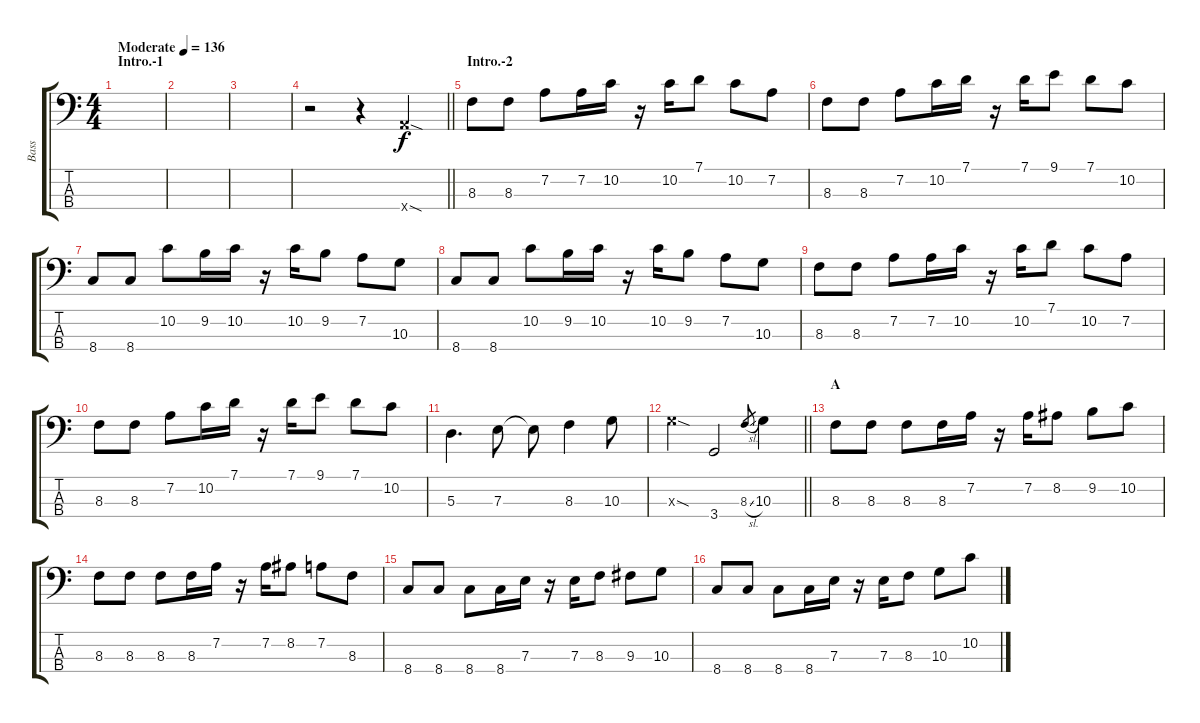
\track ("Bass" "Bass") {instrument electricbassfinger}
\staff {score tabs}
\tuning (G2 D2 A1 E1) {hide}
\ts (4 4)
\section ("" "Intro.-1")
\tempo (136 "Moderate")
\clef f4
\ks c
|
|
|
\barLineRight lightlight
r.2 r.4 5.4{sod x}.4 |
\section ("" "Intro.-2")
8.3.8 8.3.8 7.2.8 7.2.16 10.2.16 r.16 10.2.16 7.1.8 10.2.8 7.2.8 |
8.3.8 8.3.8 7.2.8 10.2.16 7.1.16 r.16 7.1.16 9.1.8 7.1.8 10.2.8 |
8.4.8 8.4.8 10.2.8 9.2.16 10.2.16 r.16 10.2.16 9.2.8 7.2.8 10.3.8 |
8.4.8 8.4.8 10.2.8 9.2.16 10.2.16 r.16 10.2.16 9.2.8 7.2.8 10.3.8 |
8.3.8 8.3.8 7.2.8 7.2.16 10.2.16 r.16 10.2.16 7.1.8 10.2.8 7.2.8 |
8.3.8 8.3.8 7.2.8 10.2.16 7.1.16 r.16 7.1.16 9.1.8 7.1.8 10.2.8 |
5.3.4{d} 7.3.8 7.3{t}.8 8.3.4 10.3.8 |
\barLineRight lightlight
10.3{sod x}.4 3.4.2 8.3{sl}.8{gr} 10.3.4 |
\section ("" "A")
8.3.8 8.3.8 8.3.8 8.3.16 7.2.16 r.16 7.2.16 8.2.8 9.2.8 10.2.8 |
8.3.8 8.3.8 8.3.8 8.3.16 7.2.16 r.16 7.2.16 8.2.8 7.2.8 8.3.8 |
8.4.8 8.4.8 8.4.8 8.4.16 7.3.16 r.16 7.3.16 8.3.8 9.3.8 10.3.8 |
8.4.8 8.4.8 8.4.8 8.4.16 7.3.16 r.16 7.3.16 8.3.8 10.3.8 10.2.8
